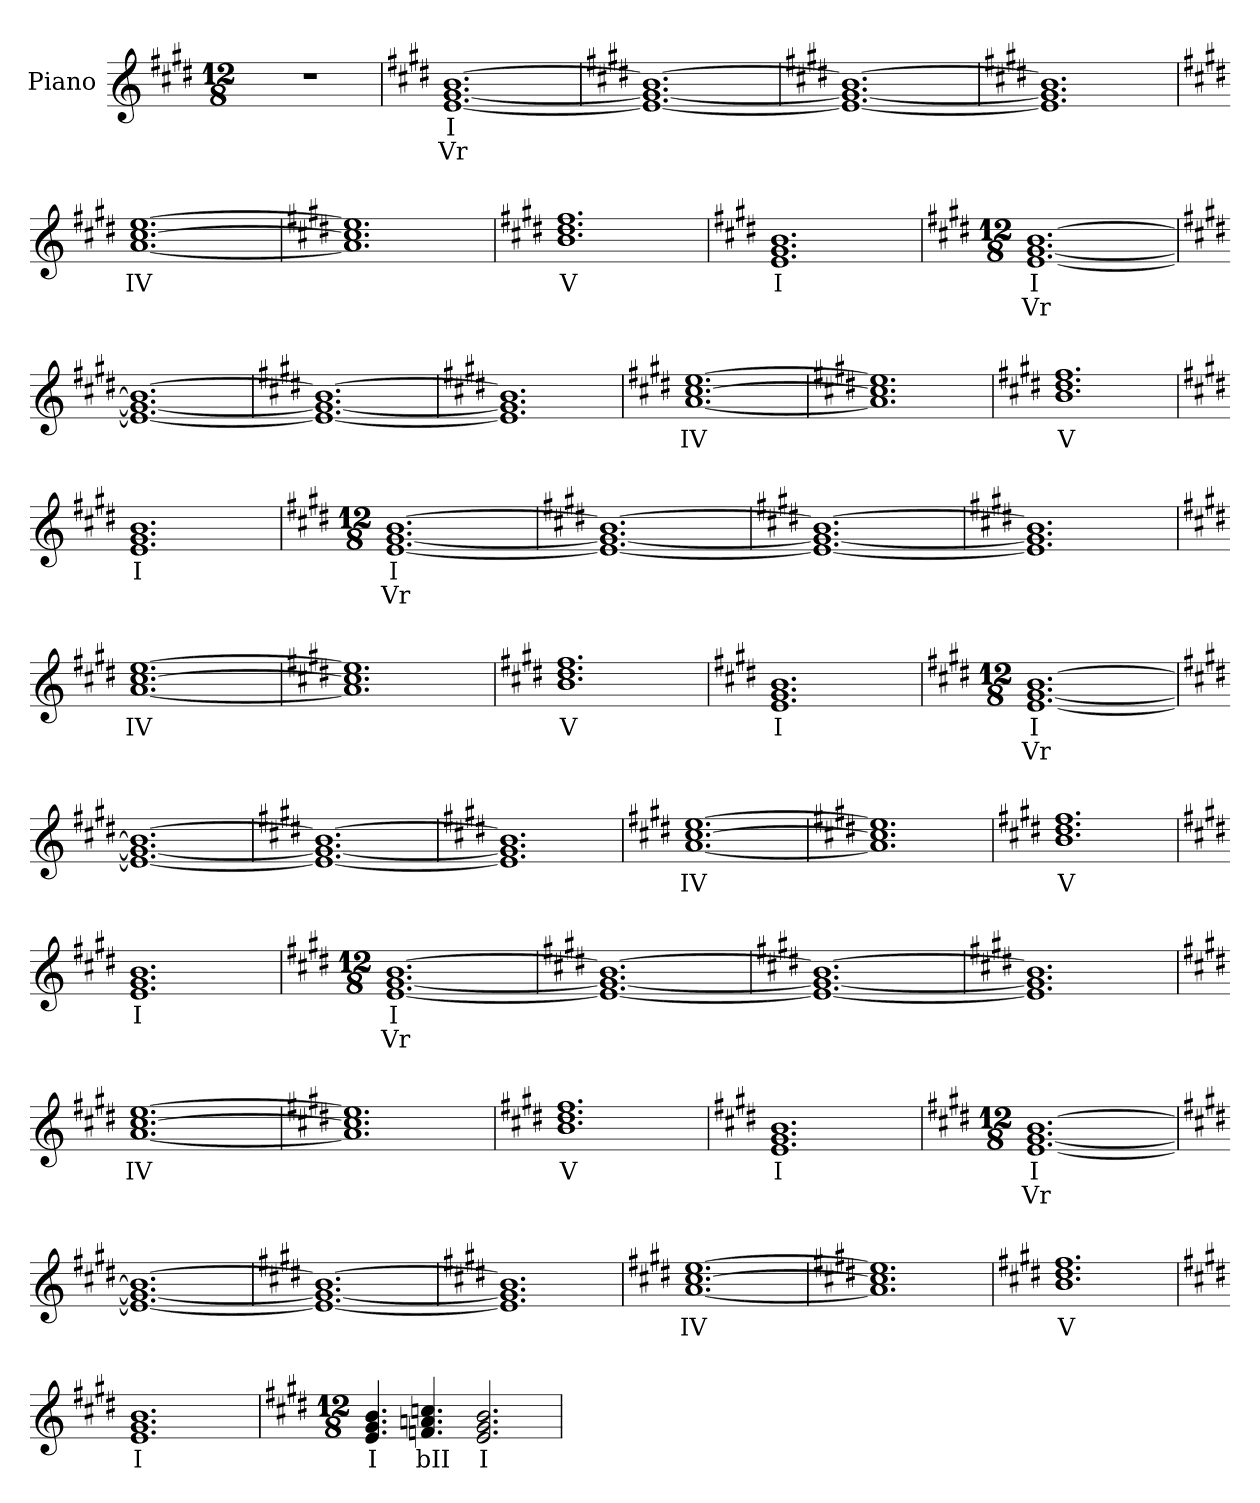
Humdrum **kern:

**kern	**text	**text
*part1	*part1	*part1
*staff1	*staff1	*staff1
*I"Piano	*	*
*I'Pno	*	*
*k[f#c#g#d#]	*	*
*E:	*	*
*M12/8	*	*
=	=	=
1.r	.	.
=	=	=
*k[f#c#g#d#]	*	*
*E:	*	*
[1.e [1.g# [1.b	I	Vr
=	=	=
*k[f#c#g#d#]	*	*
*E:	*	*
1.e_ 1.g#_ 1.b_	.	.
=	=	=
*k[f#c#g#d#]	*	*
*E:	*	*
1.e_ 1.g#_ 1.b_	.	.
=	=	=
*k[f#c#g#d#]	*	*
*E:	*	*
1.e] 1.g#] 1.b]	.	.
=	=	=
*k[f#c#g#d#]	*	*
*E:	*	*
[1.a [1.cc# [1.ee	IV	.
=	=	=
*k[f#c#g#d#]	*	*
*E:	*	*
1.a] 1.cc#] 1.ee]	.	.
=	=	=
*k[f#c#g#d#]	*	*
*E:	*	*
1.b 1.dd# 1.ff#	V	.
=	=	=
*k[f#c#g#d#]	*	*
*E:	*	*
1.e 1.g# 1.b	I	.
=	=	=
*k[f#c#g#d#]	*	*
*E:	*	*
*M12/8	*	*
[1.e [1.g# [1.b	I	Vr
=	=	=
*k[f#c#g#d#]	*	*
*E:	*	*
1.e_ 1.g#_ 1.b_	.	.
=	=	=
*k[f#c#g#d#]	*	*
*E:	*	*
1.e_ 1.g#_ 1.b_	.	.
=	=	=
*k[f#c#g#d#]	*	*
*E:	*	*
1.e] 1.g#] 1.b]	.	.
=	=	=
*k[f#c#g#d#]	*	*
*E:	*	*
[1.a [1.cc# [1.ee	IV	.
=	=	=
*k[f#c#g#d#]	*	*
*E:	*	*
1.a] 1.cc#] 1.ee]	.	.
=	=	=
*k[f#c#g#d#]	*	*
*E:	*	*
1.b 1.dd# 1.ff#	V	.
=	=	=
*k[f#c#g#d#]	*	*
*E:	*	*
1.e 1.g# 1.b	I	.
=	=	=
*k[f#c#g#d#]	*	*
*E:	*	*
*M12/8	*	*
[1.e [1.g# [1.b	I	Vr
=	=	=
*k[f#c#g#d#]	*	*
*E:	*	*
1.e_ 1.g#_ 1.b_	.	.
=	=	=
*k[f#c#g#d#]	*	*
*E:	*	*
1.e_ 1.g#_ 1.b_	.	.
=	=	=
*k[f#c#g#d#]	*	*
*E:	*	*
1.e] 1.g#] 1.b]	.	.
=	=	=
*k[f#c#g#d#]	*	*
*E:	*	*
[1.a [1.cc# [1.ee	IV	.
=	=	=
*k[f#c#g#d#]	*	*
*E:	*	*
1.a] 1.cc#] 1.ee]	.	.
=	=	=
*k[f#c#g#d#]	*	*
*E:	*	*
1.b 1.dd# 1.ff#	V	.
=	=	=
*k[f#c#g#d#]	*	*
*E:	*	*
1.e 1.g# 1.b	I	.
=	=	=
*k[f#c#g#d#]	*	*
*E:	*	*
*M12/8	*	*
[1.e [1.g# [1.b	I	Vr
=	=	=
*k[f#c#g#d#]	*	*
*E:	*	*
1.e_ 1.g#_ 1.b_	.	.
=	=	=
*k[f#c#g#d#]	*	*
*E:	*	*
1.e_ 1.g#_ 1.b_	.	.
=	=	=
*k[f#c#g#d#]	*	*
*E:	*	*
1.e] 1.g#] 1.b]	.	.
=	=	=
*k[f#c#g#d#]	*	*
*E:	*	*
[1.a [1.cc# [1.ee	IV	.
=	=	=
*k[f#c#g#d#]	*	*
*E:	*	*
1.a] 1.cc#] 1.ee]	.	.
=	=	=
*k[f#c#g#d#]	*	*
*E:	*	*
1.b 1.dd# 1.ff#	V	.
=	=	=
*k[f#c#g#d#]	*	*
*E:	*	*
1.e 1.g# 1.b	I	.
=	=	=
*k[f#c#g#d#]	*	*
*E:	*	*
*M12/8	*	*
[1.e [1.g# [1.b	I	Vr
=	=	=
*k[f#c#g#d#]	*	*
*E:	*	*
1.e_ 1.g#_ 1.b_	.	.
=	=	=
*k[f#c#g#d#]	*	*
*E:	*	*
1.e_ 1.g#_ 1.b_	.	.
=	=	=
*k[f#c#g#d#]	*	*
*E:	*	*
1.e] 1.g#] 1.b]	.	.
=	=	=
*k[f#c#g#d#]	*	*
*E:	*	*
[1.a [1.cc# [1.ee	IV	.
=	=	=
*k[f#c#g#d#]	*	*
*E:	*	*
1.a] 1.cc#] 1.ee]	.	.
=	=	=
*k[f#c#g#d#]	*	*
*E:	*	*
1.b 1.dd# 1.ff#	V	.
=	=	=
*k[f#c#g#d#]	*	*
*E:	*	*
1.e 1.g# 1.b	I	.
=	=	=
*k[f#c#g#d#]	*	*
*E:	*	*
*M12/8	*	*
[1.e [1.g# [1.b	I	Vr
=	=	=
*k[f#c#g#d#]	*	*
*E:	*	*
1.e_ 1.g#_ 1.b_	.	.
=	=	=
*k[f#c#g#d#]	*	*
*E:	*	*
1.e_ 1.g#_ 1.b_	.	.
=	=	=
*k[f#c#g#d#]	*	*
*E:	*	*
1.e] 1.g#] 1.b]	.	.
=	=	=
*k[f#c#g#d#]	*	*
*E:	*	*
[1.a [1.cc# [1.ee	IV	.
=	=	=
*k[f#c#g#d#]	*	*
*E:	*	*
1.a] 1.cc#] 1.ee]	.	.
=	=	=
*k[f#c#g#d#]	*	*
*E:	*	*
1.b 1.dd# 1.ff#	V	.
=	=	=
*k[f#c#g#d#]	*	*
*E:	*	*
1.e 1.g# 1.b	I	.
=	=	=
*k[f#c#g#d#]	*	*
*E:	*	*
*M12/8	*	*
4.e 4.g# 4.b	I	.
4.fn 4.an 4.ccn	bII	.
2.e 2.g# 2.b	I	.
=	=	=
*-	*-	*-
